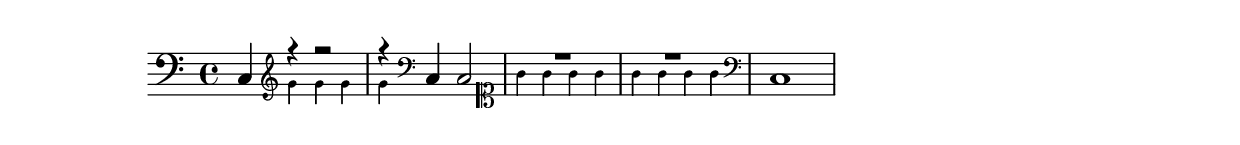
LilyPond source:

\version "2.21.0"

\header {
  texidoc = "Clefs for cue notes: Print a cue clef at the begin of the cue
notes and a canceling clef after the cue notes."
}

vI = \relative { \clef "treble" \repeat unfold 16 g'4 }
\addQuote vIQuote { \vI }

Solo = \relative {
  \clef "bass"
  c4 \cueDuringWithClef "vIQuote" #DOWN "treble" {
    r4 r2 |
    r4
  } c4 c2 |
  \cueDuringWithClef "vIQuote" #DOWN "soprano" { R1*2 } |
  c1
}

\score {
  <<
    \new Staff \new Voice \Solo
  >>
}
